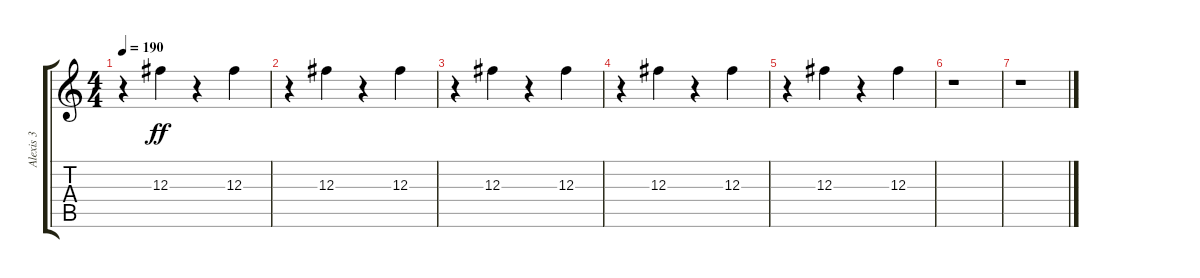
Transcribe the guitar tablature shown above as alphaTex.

\track ("Alexis 3" "Alexis 3") {instrument distortionguitar}
\staff {score tabs}
\tuning (Eb4 Bb3 Gb3 Db3 Ab2 Eb2) {hide}
\ts (4 4)
\tempo 190
\clef g2
\ks c
r.4{dy ff} 12.3.4 r.4 12.3.4 |
r.4 12.3.4 r.4 12.3.4 |
r.4 12.3.4 r.4 12.3.4 |
r.4 12.3.4 r.4 12.3.4 |
r.4 12.3.4 r.4 12.3.4 |
r.1 |
r.1
